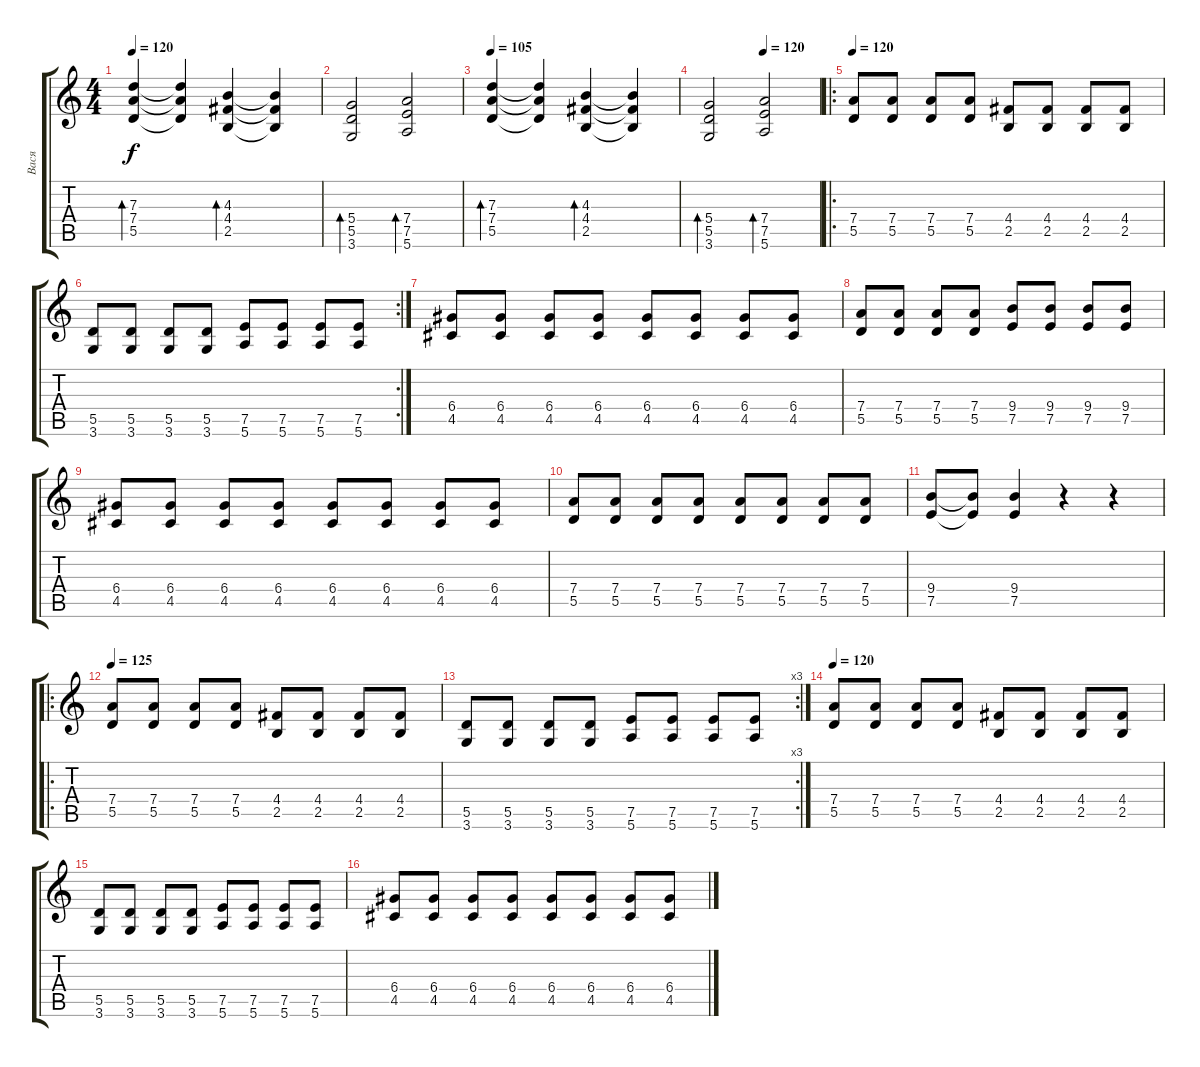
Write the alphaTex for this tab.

\track ("Вася" "Вася") {instrument distortionguitar}
\staff {score tabs}
\tuning (E4 B3 G3 D3 A2 E2) {hide}
\ts (4 4)
\tempo 120
\tempo 105
\tempo 120
\clef g2
\ks c
(7.3 7.4 5.5).4{bd 480 dy f instrument distortionguitar} (7.3{t} 7.4{t} 5.5{t}).4 (4.3 4.4 2.5).4{bd 480} (4.3{t} 4.4{t} 2.5{t}).4 |
(5.4 5.5 3.6).2{bd 480} (7.4 7.5 5.6).2{bd 480} |
\tempo 105
(7.3 7.4 5.5).4{bd 480} (7.3{t} 7.4{t} 5.5{t}).4 (4.3 4.4 2.5).4{bd 480} (4.3{t} 4.4{t} 2.5{t}).4 |
\tempo (120 0.5)
(5.4 5.5 3.6).2{bd 480} (7.4 7.5 5.6).2{bd 480} |
\ro
\tempo 120
(7.4 5.5).8 (7.4 5.5).8 (7.4 5.5).8 (7.4 5.5).8 (4.4 2.5).8 (4.4 2.5).8 (4.4 2.5).8 (4.4 2.5).8 |
\rc 2
(5.5 3.6).8 (5.5 3.6).8 (5.5 3.6).8 (5.5 3.6).8 (7.5 5.6).8 (7.5 5.6).8 (7.5 5.6).8 (7.5 5.6).8 |
(6.4 4.5).8 (6.4 4.5).8 (6.4 4.5).8 (6.4 4.5).8 (6.4 4.5).8 (6.4 4.5).8 (6.4 4.5).8 (6.4 4.5).8 |
(7.4 5.5).8 (7.4 5.5).8 (7.4 5.5).8 (7.4 5.5).8 (9.4 7.5).8 (9.4 7.5).8 (9.4 7.5).8 (9.4 7.5).8 |
(6.4 4.5).8 (6.4 4.5).8 (6.4 4.5).8 (6.4 4.5).8 (6.4 4.5).8 (6.4 4.5).8 (6.4 4.5).8 (6.4 4.5).8 |
(7.4 5.5).8 (7.4 5.5).8 (7.4 5.5).8 (7.4 5.5).8 (7.4 5.5).8 (7.4 5.5).8 (7.4 5.5).8 (7.4 5.5).8 |
(9.4 7.5).8 (9.4{t} 7.5{t}).8 (9.4 7.5).4 r.4 r.4 |
\ro
\tempo 125
(7.4 5.5).8 (7.4 5.5).8 (7.4 5.5).8 (7.4 5.5).8 (4.4 2.5).8 (4.4 2.5).8 (4.4 2.5).8 (4.4 2.5).8 |
\rc 3
(5.5 3.6).8 (5.5 3.6).8 (5.5 3.6).8 (5.5 3.6).8 (7.5 5.6).8 (7.5 5.6).8 (7.5 5.6).8 (7.5 5.6).8 |
\tempo 120
(7.4 5.5).8 (7.4 5.5).8 (7.4 5.5).8 (7.4 5.5).8 (4.4 2.5).8 (4.4 2.5).8 (4.4 2.5).8 (4.4 2.5).8 |
(5.5 3.6).8 (5.5 3.6).8 (5.5 3.6).8 (5.5 3.6).8 (7.5 5.6).8 (7.5 5.6).8 (7.5 5.6).8 (7.5 5.6).8 |
(6.4 4.5).8 (6.4 4.5).8 (6.4 4.5).8 (6.4 4.5).8 (6.4 4.5).8 (6.4 4.5).8 (6.4 4.5).8 (6.4 4.5).8
